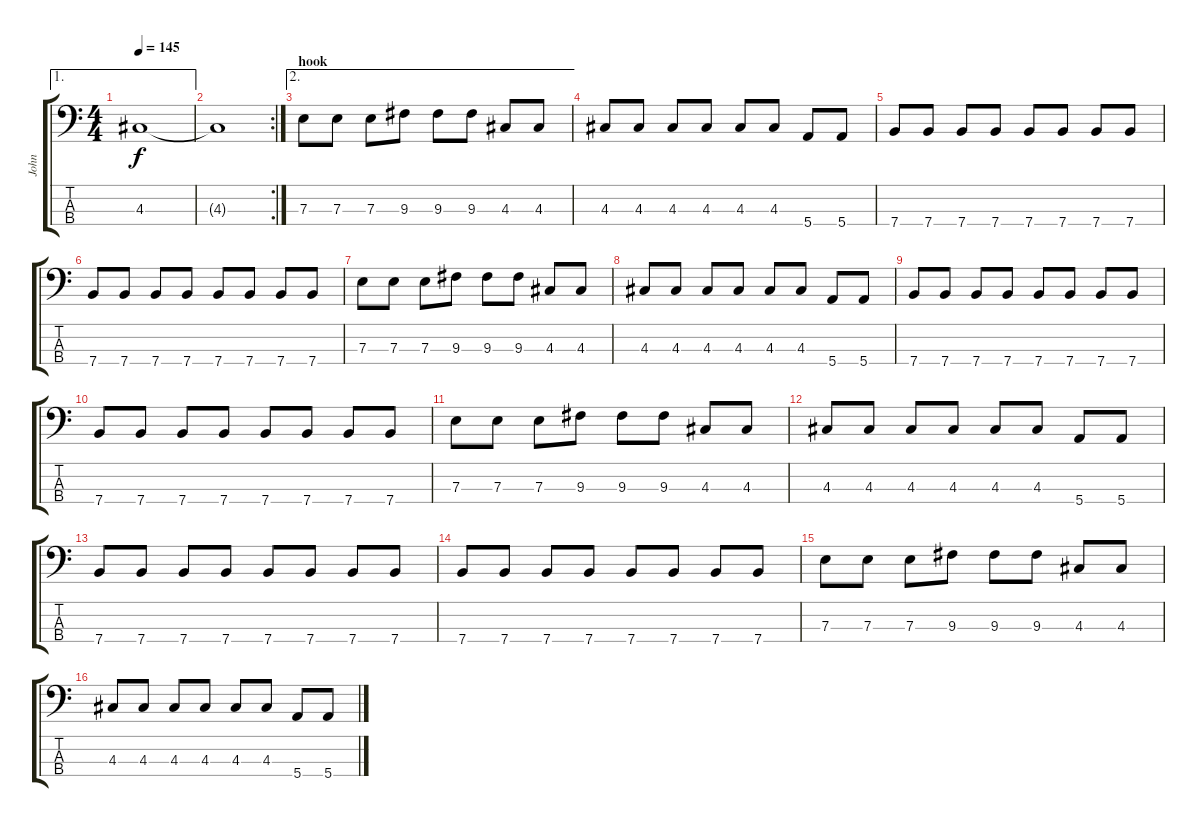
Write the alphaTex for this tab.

\track ("John" "John") {instrument electricbasspick}
\staff {score tabs}
\tuning (G2 D2 A1 E1) {hide}
\ae 1
\ts (4 4)
\tempo 145
\clef f4
\ks c
4.3.1{dy f} |
\rc 2
4.3{t}.1 |
\ae 2
\section ("" "hook")
7.3.8 7.3.8 7.3.8 9.3.8 9.3.8 9.3.8 4.3.8 4.3.8 |
4.3.8 4.3.8 4.3.8 4.3.8 4.3.8 4.3.8 5.4.8 5.4.8 |
7.4.8 7.4.8 7.4.8 7.4.8 7.4.8 7.4.8 7.4.8 7.4.8 |
7.4.8 7.4.8 7.4.8 7.4.8 7.4.8 7.4.8 7.4.8 7.4.8 |
7.3.8 7.3.8 7.3.8 9.3.8 9.3.8 9.3.8 4.3.8 4.3.8 |
4.3.8 4.3.8 4.3.8 4.3.8 4.3.8 4.3.8 5.4.8 5.4.8 |
7.4.8 7.4.8 7.4.8 7.4.8 7.4.8 7.4.8 7.4.8 7.4.8 |
7.4.8 7.4.8 7.4.8 7.4.8 7.4.8 7.4.8 7.4.8 7.4.8 |
7.3.8 7.3.8 7.3.8 9.3.8 9.3.8 9.3.8 4.3.8 4.3.8 |
4.3.8 4.3.8 4.3.8 4.3.8 4.3.8 4.3.8 5.4.8 5.4.8 |
7.4.8 7.4.8 7.4.8 7.4.8 7.4.8 7.4.8 7.4.8 7.4.8 |
7.4.8 7.4.8 7.4.8 7.4.8 7.4.8 7.4.8 7.4.8 7.4.8 |
7.3.8 7.3.8 7.3.8 9.3.8 9.3.8 9.3.8 4.3.8 4.3.8 |
4.3.8 4.3.8 4.3.8 4.3.8 4.3.8 4.3.8 5.4.8 5.4.8
